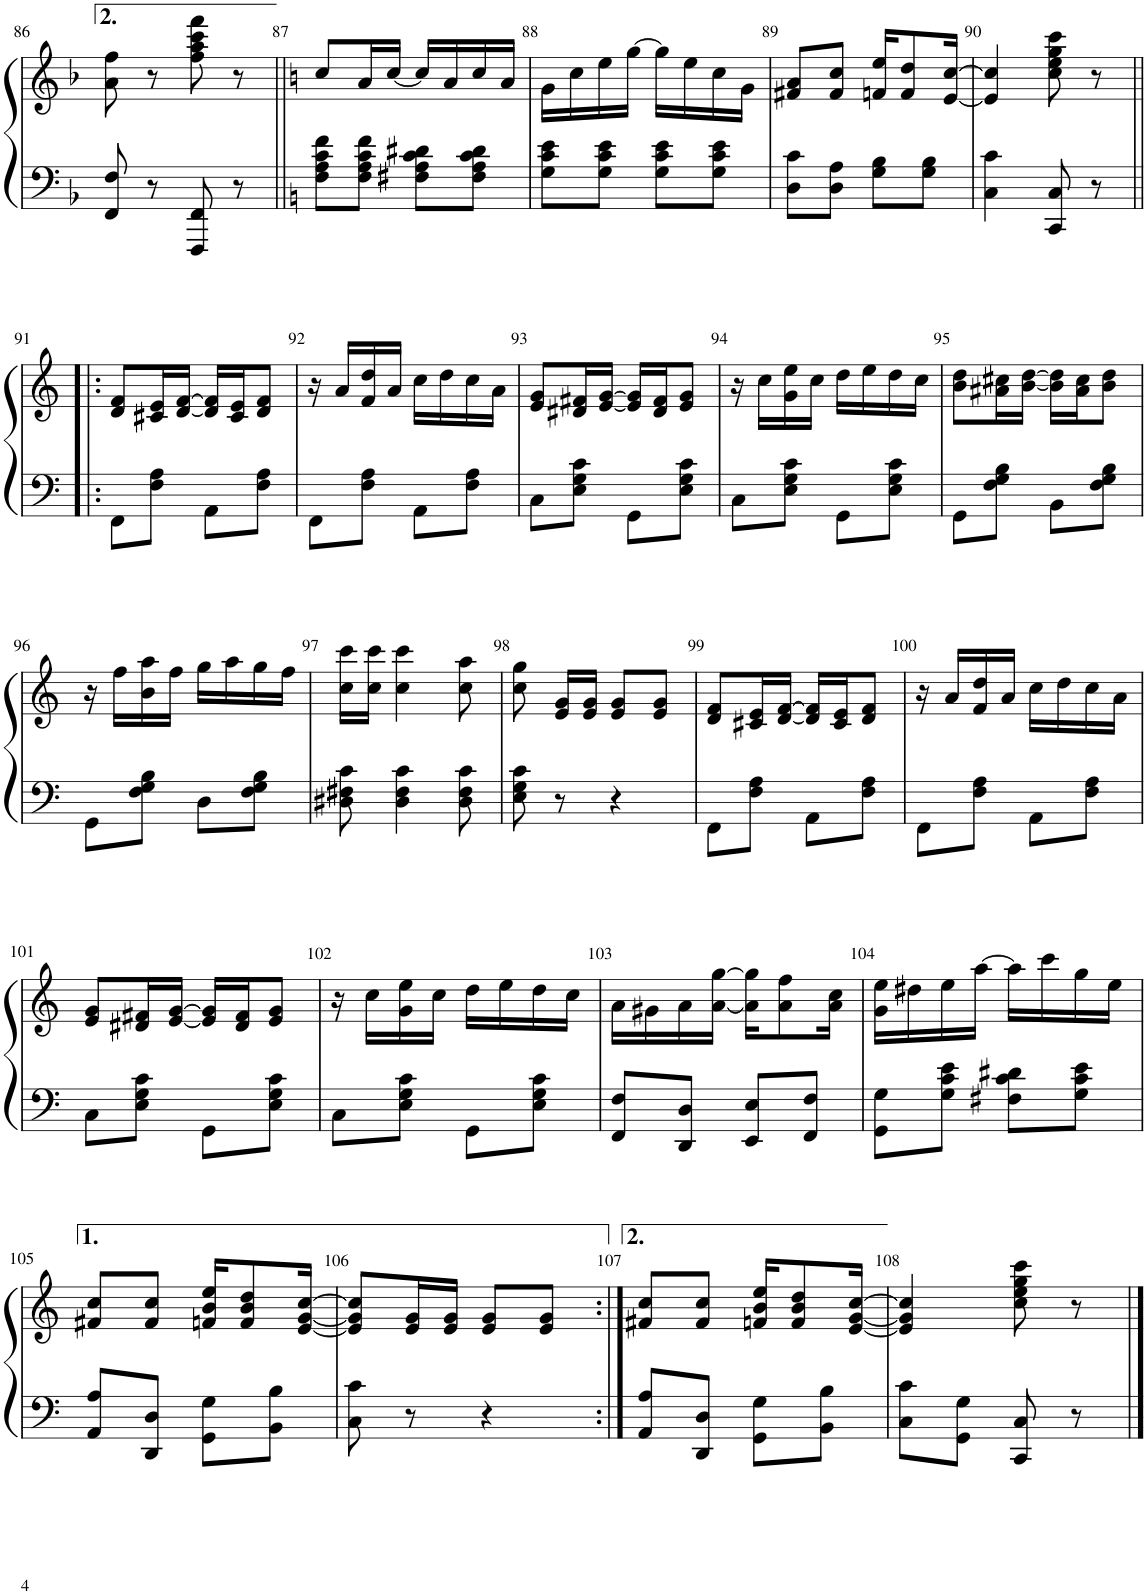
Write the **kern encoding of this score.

**kern	**kern
*part1	*part1
*staff2	*staff1
*I"Piano	*
*I'Pno.	*
!!LO:PB:g=z
*clefF4	*clefG2
*k[b-]	*k[b-]
*M2/4	*M2/4
=86	=86
8FF/ 8F/	8a\ 8ff\
8r	8r
8FFF/ 8FF/	8ff\ 8aa\ 8ccc\ 8fff\
8r	8r
=87||	=87||
*k[]	*k[]
8F\ 8A\ 8c\ 8f\L	8cc/L
8F\ 8A\ 8c\ 8f\J	16a/L
.	[16cc/JJ
8F#X\ 8A\ 8c\ 8d#X\L	16cc/LL]
.	16a/
8F#\ 8A\ 8c\ 8d#\J	16cc/
.	16a/JJ
=88	=88
8G\ 8c\ 8e\L	16g\LL
.	16cc\
8G\ 8c\ 8e\J	16ee\
.	[16gg\JJ
8G\ 8c\ 8e\L	16gg\LL]
.	16ee\
8G\ 8c\ 8e\J	16cc\
.	16g\JJ
=89	=89
8D\ 8c\L	8f#X/ 8a/L
8D\ 8A\J	8f#/ 8cc/J
8G\ 8B\L	16fn/ 16ee/KL
.	8f/ 8dd/
8G\ 8B\J	.
.	[16e/ [16cc/Jk
=90	=90
4C\ 4c\	4e/] 4cc/]
8CC/ 8C/	8cc\ 8ee\ 8gg\ 8ccc\
8r	8r
!!LO:LB:g=z
=91!|:	=91!|:
8FF\L	8d/ 8f/L
8F\ 8A\J	16c#X/ 16e/L
.	[16d/ [16f/JJ
8AA\L	16d/] 16f/]LL
.	16c#/ 16e/J
8F\ 8A\J	8d/ 8f/J
=92	=92
8FF\L	16r
.	16a/LL
8F\ 8A\J	16f/ 16dd/
.	16a/JJ
8AA\L	16cc\LL
.	16dd\
8F\ 8A\J	16cc\
.	16a\JJ
=93	=93
8C\L	8e/ 8g/L
8E\ 8G\ 8c\J	16d#X/ 16f#X/L
.	[16e/ [16g/JJ
8GG\L	16e/] 16g/]LL
.	16d#/ 16f#/J
8E\ 8G\ 8c\J	8e/ 8g/J
=94	=94
8C\L	16r
.	16cc\LL
8E\ 8G\ 8c\J	16g\ 16ee\
.	16cc\JJ
8GG\L	16dd\LL
.	16ee\
8E\ 8G\ 8c\J	16dd\
.	16cc\JJ
=95	=95
8GG\L	8b\ 8dd\L
8F\ 8G\ 8B\J	16a#X\ 16cc#X\L
.	[16b\ [16dd\JJ
8BB\L	16b\] 16dd\]LL
.	16a#\ 16cc#\J
8F\ 8G\ 8B\J	8b\ 8dd\J
!!LO:LB:g=z
=96	=96
8GG\L	16r
.	16ff\LL
8F\ 8G\ 8B\J	16b\ 16aa\
.	16ff\JJ
8D\L	16gg\LL
.	16aa\
8F\ 8G\ 8B\J	16gg\
.	16ff\JJ
=97	=97
8D#X\ 8F#X\ 8c\	16cc\ 16ccc\LL
.	16cc\ 16ccc\JJ
4D#\ 4F#\ 4c\	4cc\ 4ccc\
8D#\ 8F#\ 8c\	8cc\ 8aa\
=98	=98
8E\ 8G\ 8c\	8cc\ 8gg\
8r	16e/ 16g/LL
.	16e/ 16g/JJ
4r	8e/ 8g/L
.	8e/ 8g/J
=99	=99
8FF\L	8d/ 8f/L
8F\ 8A\J	16c#X/ 16e/L
.	[16d/ [16f/JJ
8AA\L	16d/] 16f/]LL
.	16c#/ 16e/J
8F\ 8A\J	8d/ 8f/J
=100	=100
8FF\L	16r
.	16a/LL
8F\ 8A\J	16f/ 16dd/
.	16a/JJ
8AA\L	16cc\LL
.	16dd\
8F\ 8A\J	16cc\
.	16a\JJ
!!LO:LB:g=z
=101	=101
8C\L	8e/ 8g/L
8E\ 8G\ 8c\J	16d#X/ 16f#X/L
.	[16e/ [16g/JJ
8GG\L	16e/] 16g/]LL
.	16d#/ 16f#/J
8E\ 8G\ 8c\J	8e/ 8g/J
=102	=102
8C\L	16r
.	16cc\LL
8E\ 8G\ 8c\J	16g\ 16ee\
.	16cc\JJ
8GG\L	16dd\LL
.	16ee\
8E\ 8G\ 8c\J	16dd\
.	16cc\JJ
=103	=103
8FF/ 8F/L	16a\LL
.	16g#X\
8DD/ 8D/J	16a\
.	[16a\ [16gg\JJ
8EE/ 8E/L	16a\] 16gg\]KL
.	8a\ 8ff\
8FF/ 8F/J	.
.	16a\ 16cc\Jk
=104	=104
8GG\ 8G\L	16g\ 16ee\LL
.	16dd#X\
8G\ 8c\ 8e\J	16ee\
.	[16aa\JJ
8F#X\ 8c\ 8d#X\L	16aa\LL]
.	16ccc\
8G\ 8c\ 8e\J	16gg\
.	16ee\JJ
!!LO:LB:g=z
=105	=105
8AA/ 8A/L	8f#X/ 8cc/L
8DD/ 8D/J	8f#/ 8cc/J
8GG\ 8G\L	16fn/ 16b/ 16ee/KL
.	8f/ 8b/ 8dd/
8BB\ 8B\J	.
.	[16e/ [16g/ [16cc/Jk
=106	=106
8C\ 8c\	8e/] 8g/] 8cc/]L
8r	16e/ 16g/L
.	16e/ 16g/JJ
4r	8e/ 8g/L
.	8e/ 8g/J
=107:|!	=107:|!
8AA/ 8A/L	8f#X/ 8cc/L
8DD/ 8D/J	8f#/ 8cc/J
8GG\ 8G\L	16fn/ 16b/ 16ee/KL
.	8f/ 8b/ 8dd/
8BB\ 8B\J	.
.	[16e/ [16g/ [16cc/Jk
=108	=108
8C\ 8c\L	4e/] 4g/] 4cc/]
8GG\ 8G\J	.
8CC/ 8C/	8cc\ 8ee\ 8gg\ 8ccc\
8r	8r
==	==
*-	*-
